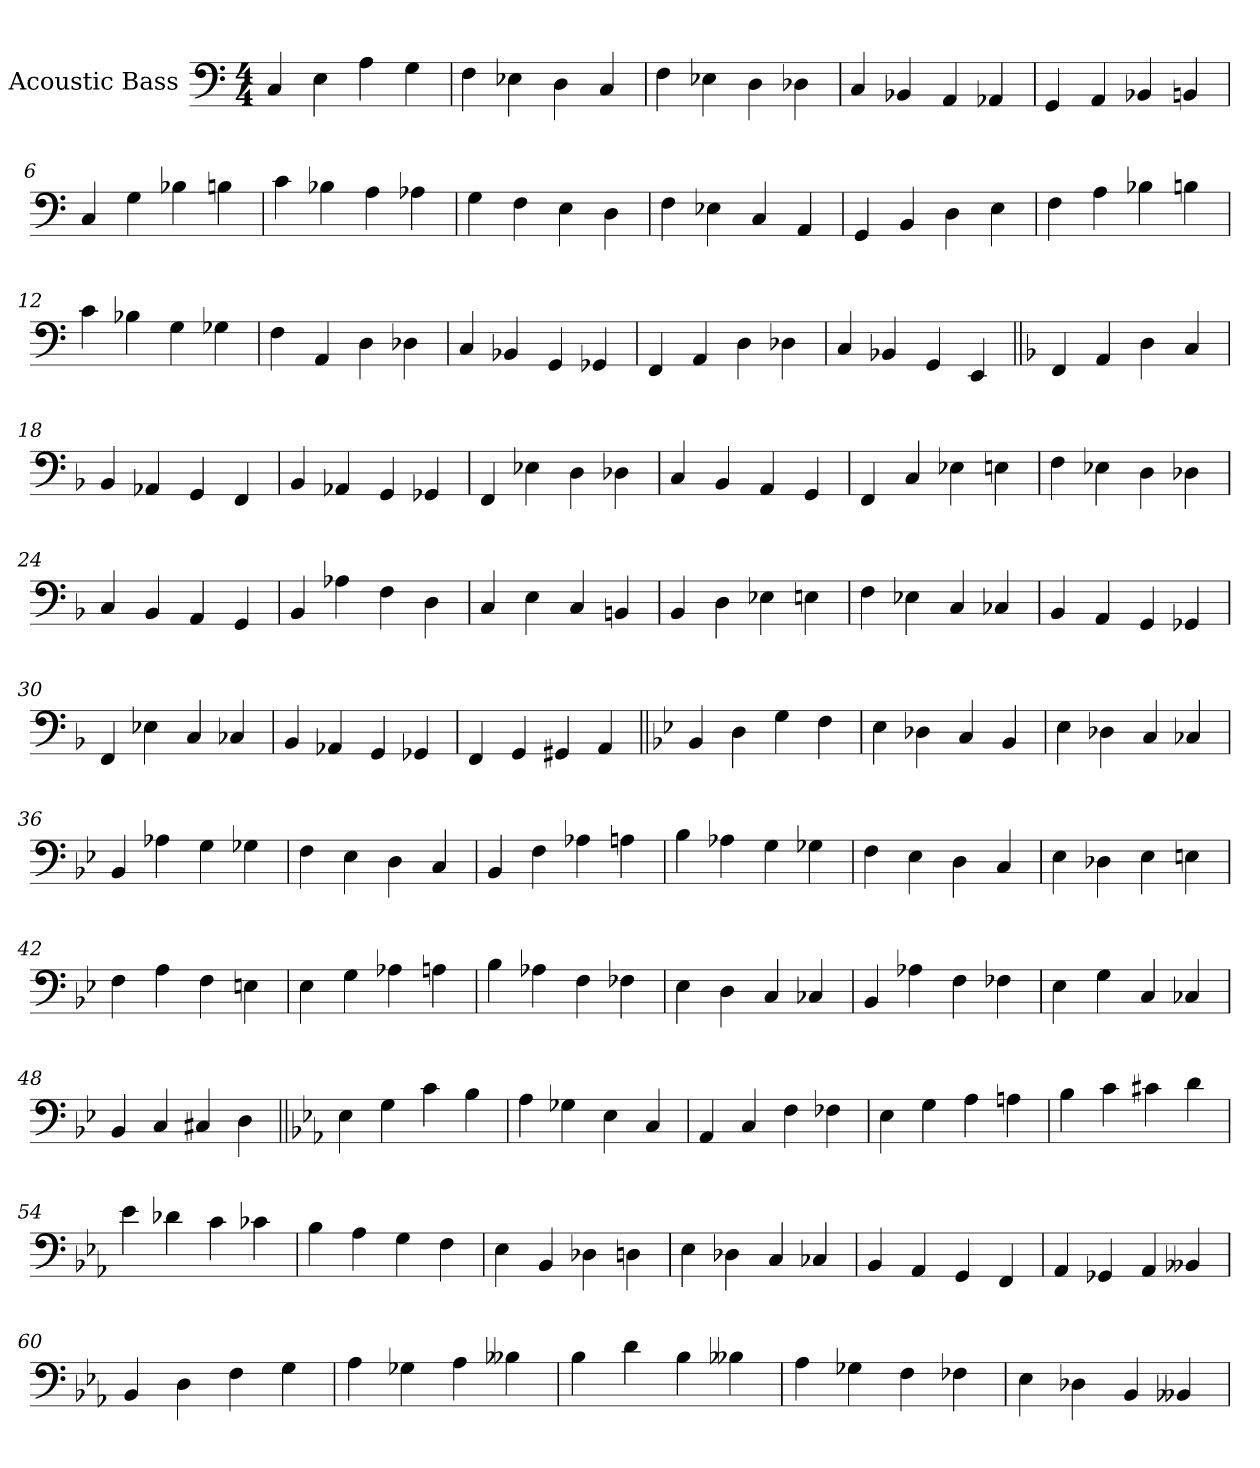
**kern
*part1
*staff1
*I"Acoustic Bass
*I'Bass
*clefF4
*ITrd7c12
*k[]
*M4/4
=1
4CC/
4EE\
4AA\
4GG\
=2
4FF\
4EE-X\
4DD\
4CC/
=3
4FF\
4EE-X\
4DD\
4DD-X\
=4
4CC/
4BBB-X/
4AAA/
4AAA-X/
=5
4GGG/
4AAA/
4BBB-X/
4BBBn/
=6
4CC/
4GG\
4BB-X\
4BBn\
=7
4C\
4BB-X\
4AA\
4AA-X\
=8
4GG\
4FF\
4EE\
4DD\
=9
4FF\
4EE-X\
4CC/
4AAA/
=10
4GGG/
4BBB/
4DD\
4EE\
=11
4FF\
4AA\
4BB-X\
4BBn\
=12
4C\
4BB-X\
4GG\
4GG-X\
=13
4FF\
4AAA/
4DD\
4DD-X\
=14
4CC/
4BBB-X/
4GGG/
4GGG-X/
=15
4FFF/
4AAA/
4DD\
4DD-X\
=16
4CC/
4BBB-X/
4GGG/
4EEE/
=17||
*k[b-]
4FFF/
4AAA/
4DD\
4CC/
=18
4BBB-/
4AAA-X/
4GGG/
4FFF/
=19
4BBB-/
4AAA-X/
4GGG/
4GGG-X/
=20
4FFF/
4EE-X\
4DD\
4DD-X\
=21
4CC/
4BBB-/
4AAA/
4GGG/
=22
4FFF/
4CC/
4EE-X\
4EEn\
=23
4FF\
4EE-X\
4DD\
4DD-X\
=24
4CC/
4BBB-/
4AAA/
4GGG/
=25
4BBB-/
4AA-X\
4FF\
4DD\
=26
4CC/
4EE\
4CC/
4BBBn/
=27
4BBB-/
4DD\
4EE-X\
4EEn\
=28
4FF\
4EE-X\
4CC/
4CC-X/
=29
4BBB-/
4AAA/
4GGG/
4GGG-X/
=30
4FFF/
4EE-X\
4CC/
4CC-X/
=31
4BBB-/
4AAA-X/
4GGG/
4GGG-X/
=32
4FFF/
4GGG/
4GGG#X/
4AAA/
=33||
*k[b-e-]
4BBB-/
4DD\
4GG\
4FF\
=34
4EE-\
4DD-X\
4CC/
4BBB-/
=35
4EE-\
4DD-X\
4CC/
4CC-X/
=36
4BBB-/
4AA-X\
4GG\
4GG-X\
=37
4FF\
4EE-\
4DD\
4CC/
=38
4BBB-/
4FF\
4AA-X\
4AAn\
=39
4BB-\
4AA-X\
4GG\
4GG-X\
=40
4FF\
4EE-\
4DD\
4CC/
=41
4EE-\
4DD-X\
4EE-\
4EEn\
=42
4FF\
4AA\
4FF\
4EEn\
=43
4EE-\
4GG\
4AA-X\
4AAn\
=44
4BB-\
4AA-X\
4FF\
4FF-X\
=45
4EE-\
4DD\
4CC/
4CC-X/
=46
4BBB-/
4AA-X\
4FF\
4FF-X\
=47
4EE-\
4GG\
4CC/
4CC-X/
=48
4BBB-/
4CC/
4CC#X/
4DD\
=49||
*k[b-e-a-]
4EE-\
4GG\
4C\
4BB-\
=50
4AA-\
4GG-X\
4EE-\
4CC/
=51
4AAA-/
4CC/
4FF\
4FF-X\
=52
4EE-\
4GG\
4AA-\
4AAn\
=53
4BB-\
4C\
4C#X\
4D\
=54
4E-\
4D-X\
4C\
4C-X\
=55
4BB-\
4AA-\
4GG\
4FF\
=56
4EE-\
4BBB-/
4DD-X\
4DDn\
=57
4EE-\
4DD-X\
4CC/
4CC-X/
=58
4BBB-/
4AAA-/
4GGG/
4FFF/
=59
4AAA-/
4GGG-X/
4AAA-/
4BBB--X/
=60
4BBB-/
4DD\
4FF\
4GG\
=61
4AA-\
4GG-X\
4AA-\
4BB--X\
=62
4BB-\
4D\
4BB-\
4BB--X\
=63
4AA-\
4GG-X\
4FF\
4FF-X\
=64
4EE-\
4DD-X\
4BBB-/
4BBB--X/
=
*-
